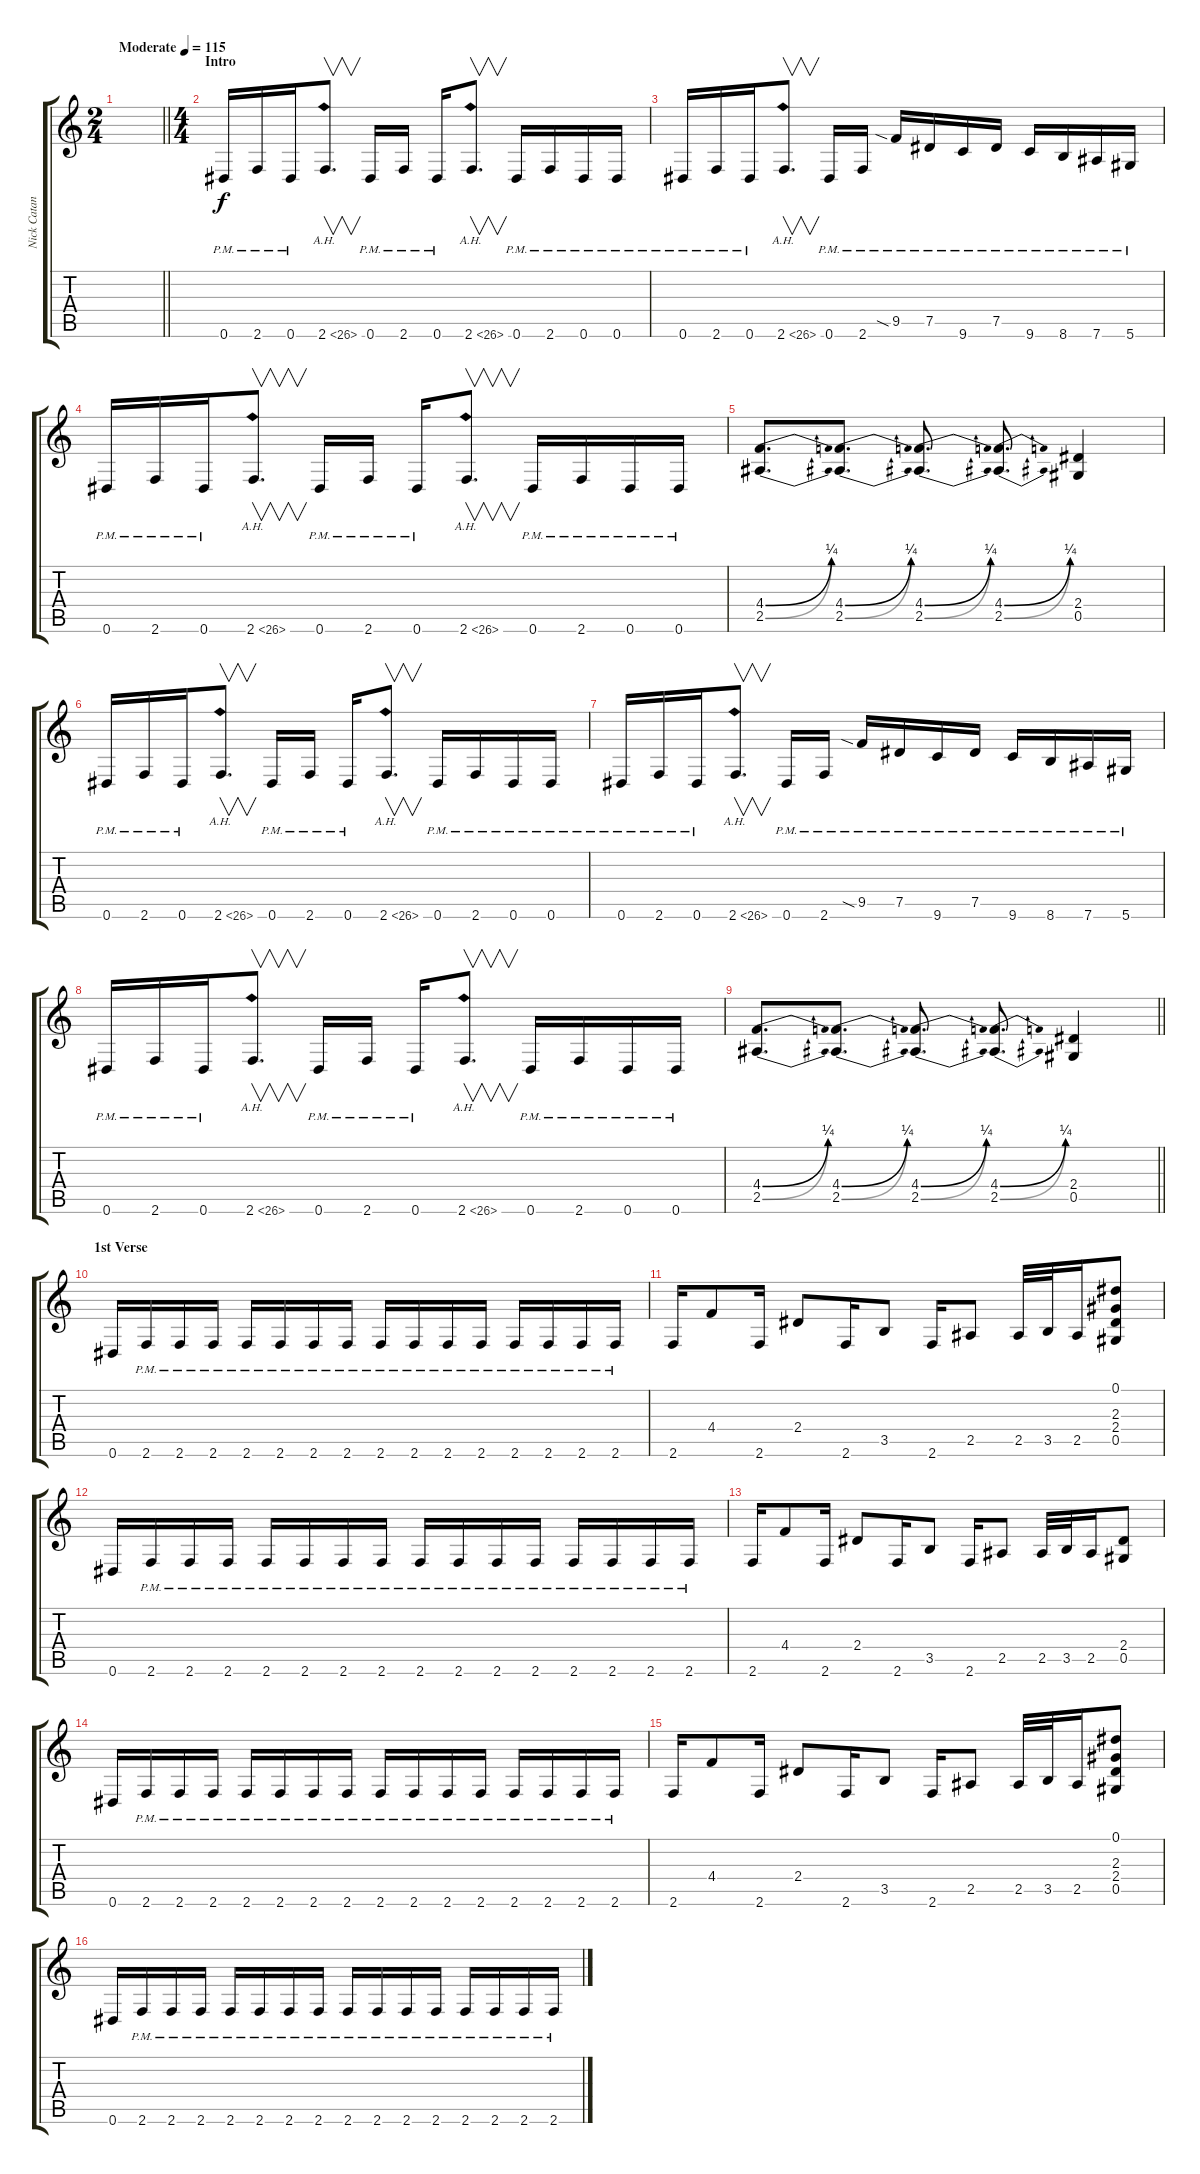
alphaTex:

\track ("Nick Catanese" "Nick Catan") {instrument distortionguitar}
\staff {score tabs}
\tuning (Eb4 Bb3 Gb3 Db3 Ab2 Eb2) {hide}
\ts (2 4)
\tempo (115 "Moderate")
\clef g2
\barLineRight lightlight
\ks c
|
\ts (4 4)
\section ("" "Intro")
0.6{pm}.16 2.6{pm}.16 0.6{pm}.16 2.6{ah 24}.8{v d} 0.6{pm}.16 2.6{pm}.16 0.6{pm}.16 2.6{ah 24}.8{v d} 0.6{pm}.16 2.6{pm}.16 0.6{pm}.16 0.6{pm}.16 |
0.6{pm}.16 2.6{pm}.16 0.6{pm}.16 2.6{ah 24}.8{v d} 0.6{pm}.16 2.6{pm}.16 9.5{sia pm}.16 7.5{pm}.16 9.6{pm}.16 7.5{pm}.16 9.6{pm}.16 8.6{pm}.16 7.6{pm}.16 5.6{pm}.16 |
0.6{pm}.16 2.6{pm}.16 0.6{pm}.16 2.6{ah 24}.8{v d} 0.6{pm}.16 2.6{pm}.16 0.6{pm}.16 2.6{ah 24}.8{v d} 0.6{pm}.16 2.6{pm}.16 0.6{pm}.16 0.6{pm}.16 |
(4.4{be (bend 0 0 60 1)} 2.5{be (bend 0 0 60 1)}).8{d} (4.4{be (bend 0 0 60 1)} 2.5{be (bend 0 0 60 1)}).8{d} (4.4{be (bend 0 0 60 1)} 2.5{be (bend 0 0 60 1)}).8{d} (4.4{be (bend 0 0 60 1)} 2.5{be (bend 0 0 60 1)}).8{d} (2.4 0.5).4 |
0.6{pm}.16 2.6{pm}.16 0.6{pm}.16 2.6{ah 24}.8{v d} 0.6{pm}.16 2.6{pm}.16 0.6{pm}.16 2.6{ah 24}.8{v d} 0.6{pm}.16 2.6{pm}.16 0.6{pm}.16 0.6{pm}.16 |
0.6{pm}.16 2.6{pm}.16 0.6{pm}.16 2.6{ah 24}.8{v d} 0.6{pm}.16 2.6{pm}.16 9.5{sia pm}.16 7.5{pm}.16 9.6{pm}.16 7.5{pm}.16 9.6{pm}.16 8.6{pm}.16 7.6{pm}.16 5.6{pm}.16 |
0.6{pm}.16 2.6{pm}.16 0.6{pm}.16 2.6{ah 24}.8{v d} 0.6{pm}.16 2.6{pm}.16 0.6{pm}.16 2.6{ah 24}.8{v d} 0.6{pm}.16 2.6{pm}.16 0.6{pm}.16 0.6{pm}.16 |
\barLineRight lightlight
(4.4{be (bend 0 0 60 1)} 2.5{be (bend 0 0 60 1)}).8{d} (4.4{be (bend 0 0 60 1)} 2.5{be (bend 0 0 60 1)}).8{d} (4.4{be (bend 0 0 60 1)} 2.5{be (bend 0 0 60 1)}).8{d} (4.4{be (bend 0 0 60 1)} 2.5{be (bend 0 0 60 1)}).8{d} (2.4 0.5).4 |
\section ("" "1st Verse")
0.6.16 2.6{pm}.16 2.6{pm}.16 2.6{pm}.16 2.6{pm}.16 2.6{pm}.16 2.6{pm}.16 2.6{pm}.16 2.6{pm}.16 2.6{pm}.16 2.6{pm}.16 2.6{pm}.16 2.6{pm}.16 2.6{pm}.16 2.6{pm}.16 2.6{pm}.16 |
2.6.16 4.4.8 2.6.16 2.4.8 2.6.16 3.5.8 2.6.16 2.5.8 2.5.32 3.5.32 2.5.16 (0.1 2.3 2.4 0.5).8 |
0.6.16 2.6{pm}.16 2.6{pm}.16 2.6{pm}.16 2.6{pm}.16 2.6{pm}.16 2.6{pm}.16 2.6{pm}.16 2.6{pm}.16 2.6{pm}.16 2.6{pm}.16 2.6{pm}.16 2.6{pm}.16 2.6{pm}.16 2.6{pm}.16 2.6{pm}.16 |
2.6.16 4.4.8 2.6.16 2.4.8 2.6.16 3.5.8 2.6.16 2.5.8 2.5.32 3.5.32 2.5.16 (2.4 0.5).8 |
0.6.16 2.6{pm}.16 2.6{pm}.16 2.6{pm}.16 2.6{pm}.16 2.6{pm}.16 2.6{pm}.16 2.6{pm}.16 2.6{pm}.16 2.6{pm}.16 2.6{pm}.16 2.6{pm}.16 2.6{pm}.16 2.6{pm}.16 2.6{pm}.16 2.6{pm}.16 |
2.6.16 4.4.8 2.6.16 2.4.8 2.6.16 3.5.8 2.6.16 2.5.8 2.5.32 3.5.32 2.5.16 (0.1 2.3 2.4 0.5).8 |
0.6.16 2.6{pm}.16 2.6{pm}.16 2.6{pm}.16 2.6{pm}.16 2.6{pm}.16 2.6{pm}.16 2.6{pm}.16 2.6{pm}.16 2.6{pm}.16 2.6{pm}.16 2.6{pm}.16 2.6{pm}.16 2.6{pm}.16 2.6{pm}.16 2.6{pm}.16
